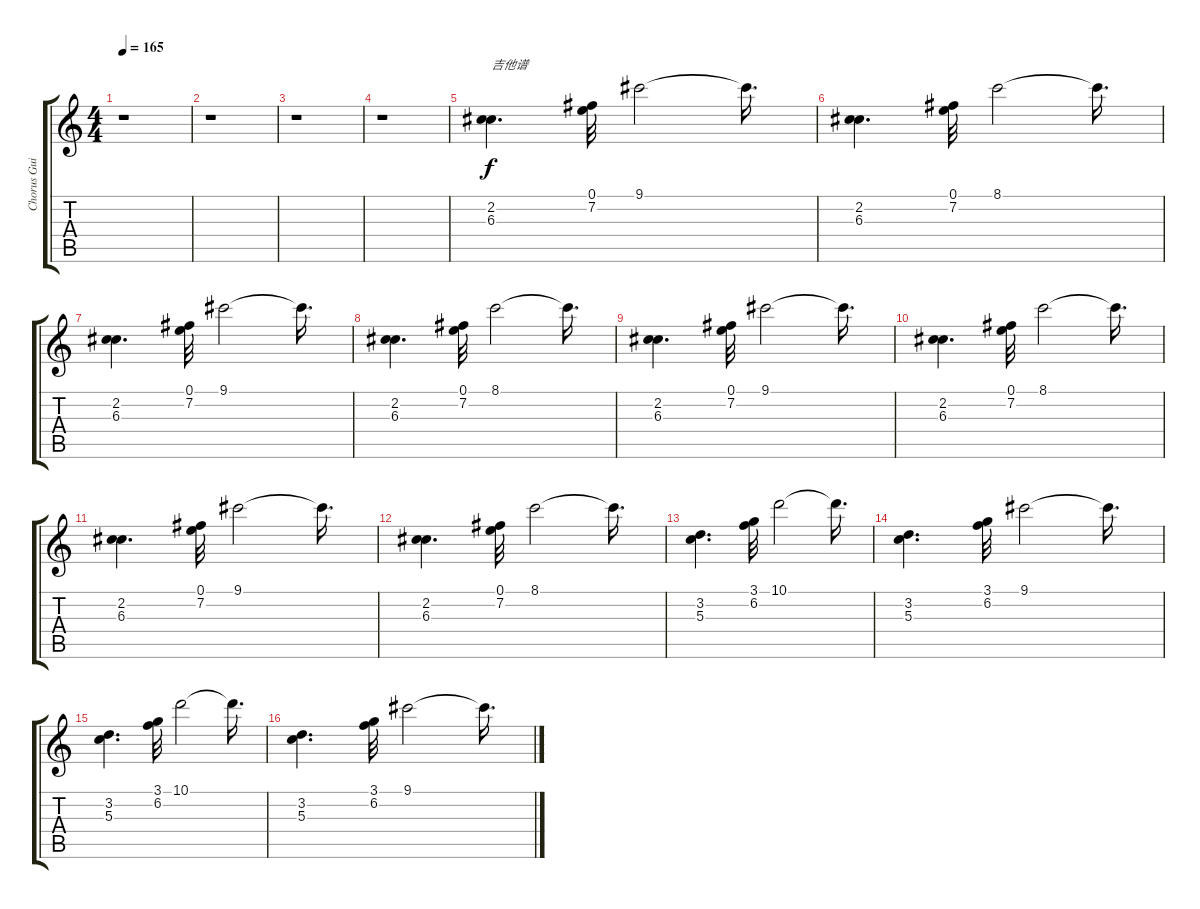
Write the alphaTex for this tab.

\track ("Chorus Guitar" "Chorus Gui") {instrument electricguitarmuted}
\staff {score tabs}
\tuning (E4 B3 G3 D3 A2 E2) {hide}
\ts (4 4)
\tempo 165
\clef g2
\ks c
r.1{dy f} |
r.1 |
r.1 |
r.1 |
(2.2 6.3).4{d txt "吉他谱"} (0.1 7.2).32 9.1.2 9.1{t}.16{d} |
(2.2 6.3).4{d} (0.1 7.2).32 8.1.2 8.1{t}.16{d} |
(2.2 6.3).4{d} (0.1 7.2).32 9.1.2 9.1{t}.16{d} |
(2.2 6.3).4{d} (0.1 7.2).32 8.1.2 8.1{t}.16{d} |
(2.2 6.3).4{d} (0.1 7.2).32 9.1.2 9.1{t}.16{d} |
(2.2 6.3).4{d} (0.1 7.2).32 8.1.2 8.1{t}.16{d} |
(2.2 6.3).4{d} (0.1 7.2).32 9.1.2 9.1{t}.16{d} |
(2.2 6.3).4{d} (0.1 7.2).32 8.1.2 8.1{t}.16{d} |
(3.2 5.3).4{d} (3.1 6.2).32 10.1.2 10.1{t}.16{d} |
(3.2 5.3).4{d} (3.1 6.2).32 9.1.2 9.1{t}.16{d} |
(3.2 5.3).4{d} (3.1 6.2).32 10.1.2 10.1{t}.16{d} |
(3.2 5.3).4{d} (3.1 6.2).32 9.1.2 9.1{t}.16{d}
